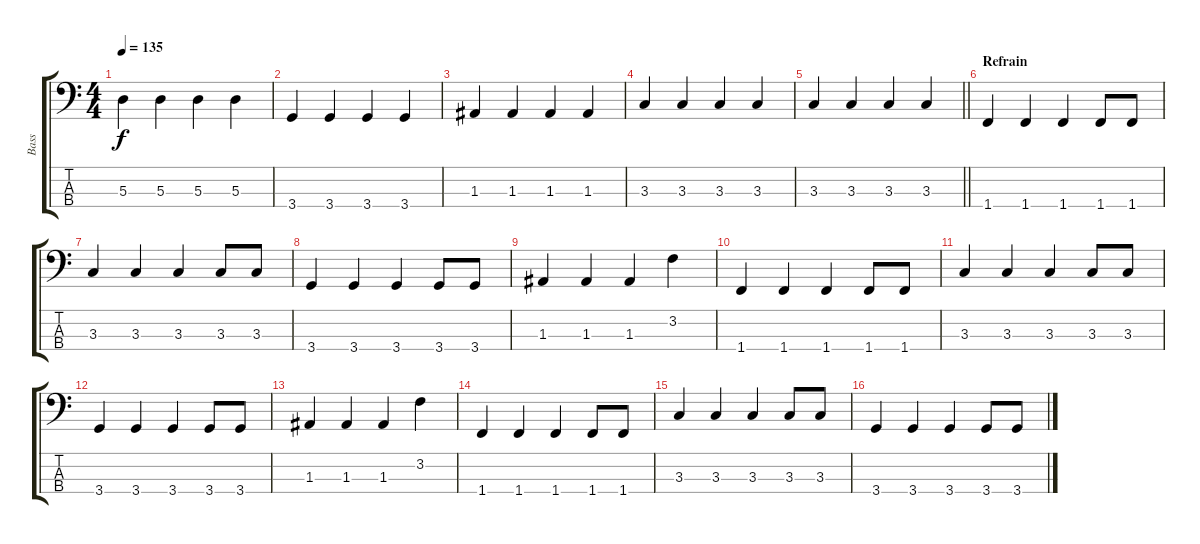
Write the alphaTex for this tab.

\track ("Bass" "Bass") {instrument electricbassfinger}
\staff {score tabs}
\tuning (G2 D2 A1 E1) {hide}
\ts (4 4)
\tempo 135
\clef f4
\ks c
5.3.4{dy f} 5.3.4 5.3.4 5.3.4 |
3.4.4 3.4.4 3.4.4 3.4.4 |
1.3.4 1.3.4 1.3.4 1.3.4 |
3.3.4 3.3.4 3.3.4 3.3.4 |
\barLineRight lightlight
3.3.4 3.3.4 3.3.4 3.3.4 |
\section ("" "Refrain")
1.4.4 1.4.4 1.4.4 1.4.8 1.4.8 |
3.3.4 3.3.4 3.3.4 3.3.8 3.3.8 |
3.4.4 3.4.4 3.4.4 3.4.8 3.4.8 |
1.3.4 1.3.4 1.3.4 3.2.4 |
1.4.4 1.4.4 1.4.4 1.4.8 1.4.8 |
3.3.4 3.3.4 3.3.4 3.3.8 3.3.8 |
3.4.4 3.4.4 3.4.4 3.4.8 3.4.8 |
1.3.4 1.3.4 1.3.4 3.2.4 |
1.4.4 1.4.4 1.4.4 1.4.8 1.4.8 |
3.3.4 3.3.4 3.3.4 3.3.8 3.3.8 |
3.4.4 3.4.4 3.4.4 3.4.8 3.4.8
